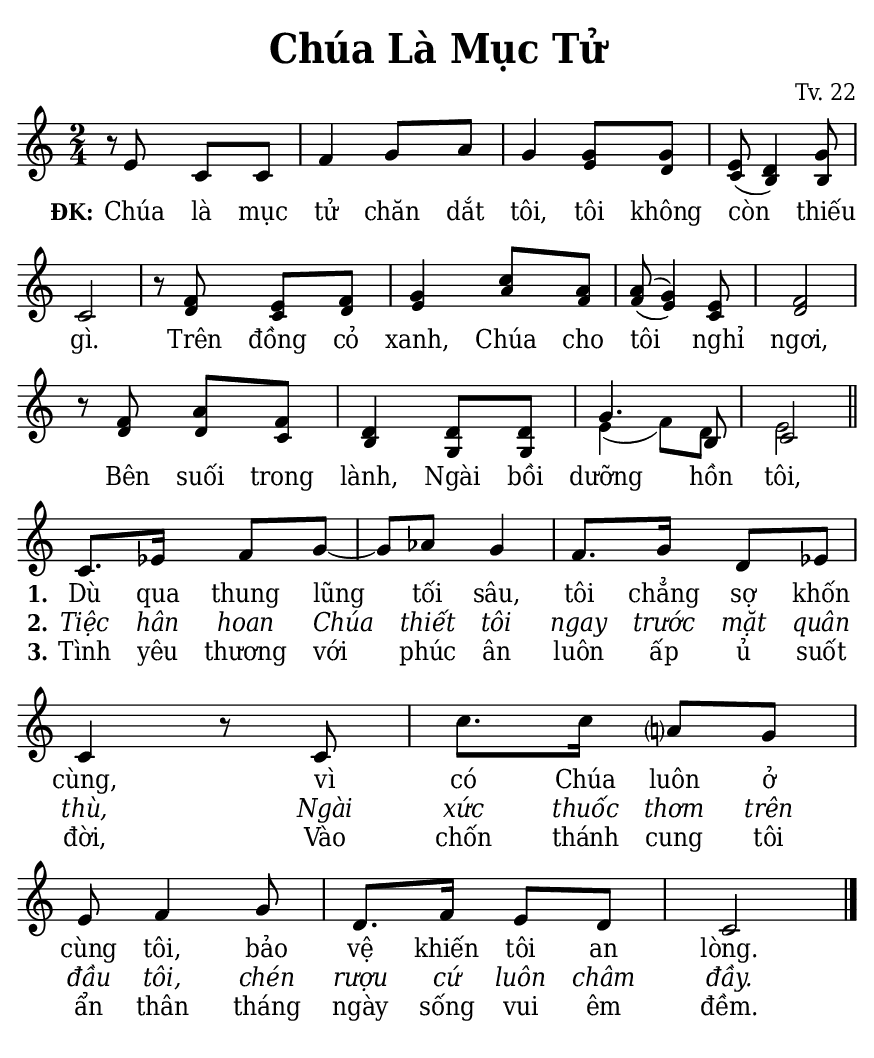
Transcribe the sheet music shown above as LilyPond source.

% Cài đặt chung\
\version "2.22.1"
\include "english.ly"

\header {
  title = \markup { \fontsize #1 "Chúa Là Mục Tử" }
  composer = "Tv. 22"
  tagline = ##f
}

% Nhạc phiên khúc
nhacPhienKhucSop = \relative c' {
  r8 e c c |
  f4 g8 a |
  g4 g8 g |
  e (d4) g8 |
  c,2 |
  r8 f e f |
  g4 c8 a |
  a ^(g4) e8 |
  f2 |
  r8 f a f |
  d4 d8 d |
  g4. b,8 |
  c2 \bar "||" \break
  
  c8. ef16 f8 g ~ |
  g af g4 |
  f8. g16 d8 ef |
  c4 r8 c |
  c'8. c16 a!?8 g |
  e f4 g8 |
  d8. f16 e8 d |
  c2 \bar "|."
}

nhacPhienKhucAlto = \relative c' {
  r8 e c c |
  f4 g8 a |
  g4 e8 d |
  c (b4) b8 |
  c2 |
  r8 d c d |
  e4 a8 f |
  f _(e4) c8 |
  d2 |
  r8 d d c |
  b4 g8 g |
  e'4 (f8) d |
  e2
}

% Lời phiên khúc
loiPhienKhucSop = \lyrics {
  \set stanza = "ĐK:"
  Chúa là mục tử chăn dắt tôi,
  tôi không còn thiếu gì.
  Trên đồng cỏ xanh,
  Chúa cho tôi nghỉ ngơi,
  Bên suối trong lành,
  Ngài bồi dưỡng hồn tôi,
  <<
    {
      \set stanza = "1."
      Dù qua thung lũng tối sâu,
      tôi chẳng sợ khốn cùng,
      vì có Chúa luôn ở cùng tôi,
      bảo vệ khiến tôi an lòng.
    }
    \new Lyrics {
	    \set associatedVoice = "beSop"
	    \set stanza = "2."
      \override Lyrics.LyricText.font-shape = #'italic
	    Tiệc hân hoan Chúa thiết tôi
	    ngay trước mặt quân thù,
	    Ngài xức thuốc thơm trên đầu tôi,
	    chén rượu cứ luôn châm đầy.
    }
    \new Lyrics {
	    \set associatedVoice = "beSop"
	    \set stanza = "3."
	    Tình yêu thương với phúc ân luôn ấp ủ suốt đời,
	    Vào chốn thánh cung tôi ẩn thân
	    tháng ngày sống vui êm đềm.
    }
  >>
}

% Dàn trang
\paper {
  #(set-paper-size "a5")
  top-margin = 3\mm
  bottom-margin = 3\mm
  left-margin = 3\mm
  right-margin = 3\mm
  indent = #0
  #(define fonts
	 (make-pango-font-tree "Deja Vu Serif Condensed"
	 		       "Deja Vu Serif Condensed"
			       "Deja Vu Serif Condensed"
			       (/ 20 20)))
  print-page-number = ##f
  system-system-spacing = #'((basic-distance . 0.1) (padding . 2.5))
}

TongNhip = {
  \key c \major \time 2/4
  \set Timing.beamExceptions = #'()
  \set Timing.baseMoment = #(ly:make-moment 1/4)
}

% Đổi kích thước nốt cho bè phụ
notBePhu =
#(define-music-function (font-size music) (number? ly:music?)
   (for-some-music
     (lambda (m)
       (if (music-is-of-type? m 'rhythmic-event)
           (begin
             (set! (ly:music-property m 'tweaks)
                   (cons `(font-size . ,font-size)
                         (ly:music-property m 'tweaks)))
             #t)
           #f))
     music)
   music)

\score {
  \new ChoirStaff <<
    \new Staff \with {
        \consists "Merge_rests_engraver"
        printPartCombineTexts = ##f
      }
      <<
      \new Voice \TongNhip \partCombine 
        \nhacPhienKhucSop
        \notBePhu -1 { \nhacPhienKhucAlto }
      \new NullVoice = beSop \nhacPhienKhucSop
      \new Lyrics \lyricsto beSop \loiPhienKhucSop
      >>
  >>
  \layout {
    \override Lyrics.LyricSpace.minimum-distance = #2.5
    \override Score.BarNumber.break-visibility = ##(#f #f #f)
    \override Score.SpacingSpanner.uniform-stretching = ##t
  } 
}
